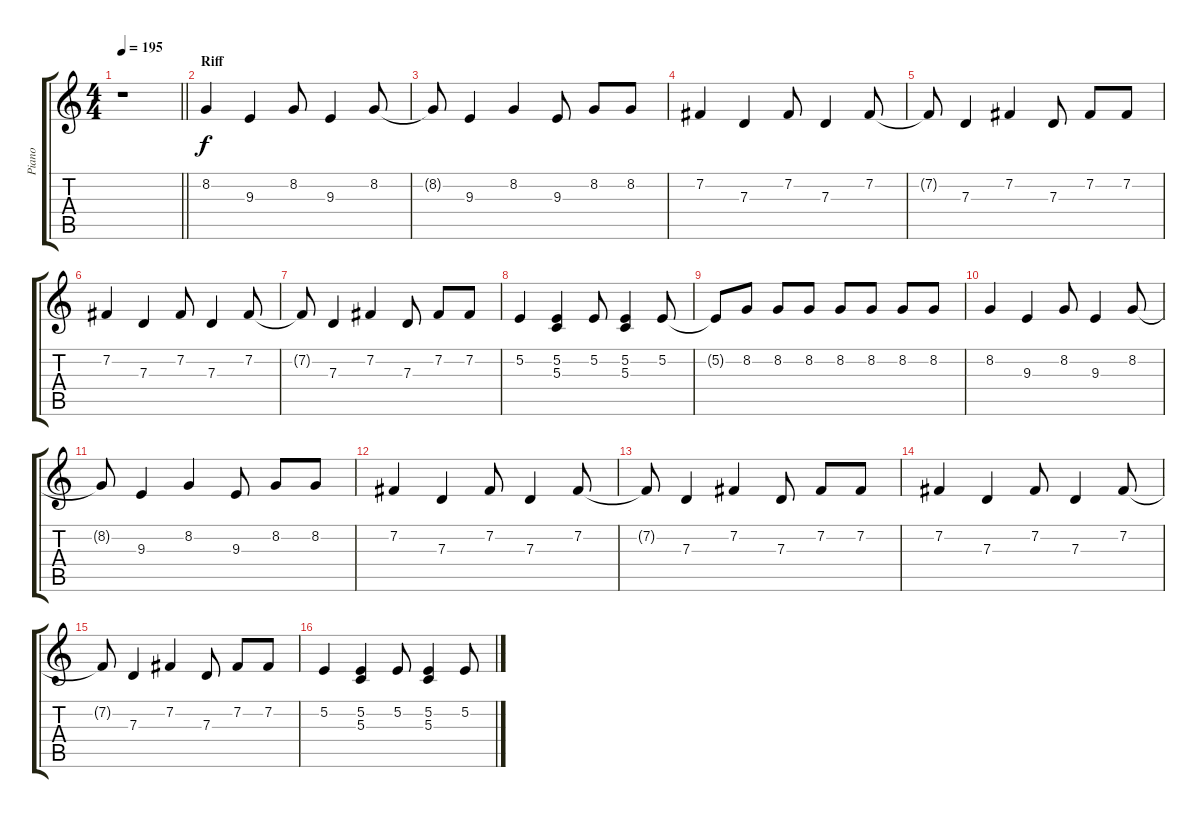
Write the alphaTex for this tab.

\track ("Piano" "Piano") {instrument electricpiano2}
\staff {score tabs}
\tuning (E4 B3 G3 D3 A2 E2) {hide}
\ts (4 4)
\tempo 195
\clef g2
\barLineRight lightlight
\ks c
r.1{dy f} |
\section ("" "Riff")
8.2.4 9.3.4 8.2.8 9.3.4 8.2.8 |
8.2{t}.8 9.3.4 8.2.4 9.3.8 8.2.8 8.2.8 |
7.2.4 7.3.4 7.2.8 7.3.4 7.2.8 |
7.2{t}.8 7.3.4 7.2.4 7.3.8 7.2.8 7.2.8 |
7.2.4 7.3.4 7.2.8 7.3.4 7.2.8 |
7.2{t}.8 7.3.4 7.2.4 7.3.8 7.2.8 7.2.8 |
5.2.4 (5.2 5.3).4 5.2.8 (5.2 5.3).4 5.2.8 |
5.2{t}.8 8.2.8 8.2.8 8.2.8 8.2.8 8.2.8 8.2.8 8.2.8 |
8.2.4 9.3.4 8.2.8 9.3.4 8.2.8 |
8.2{t}.8 9.3.4 8.2.4 9.3.8 8.2.8 8.2.8 |
7.2.4 7.3.4 7.2.8 7.3.4 7.2.8 |
7.2{t}.8 7.3.4 7.2.4 7.3.8 7.2.8 7.2.8 |
7.2.4 7.3.4 7.2.8 7.3.4 7.2.8 |
7.2{t}.8 7.3.4 7.2.4 7.3.8 7.2.8 7.2.8 |
5.2.4 (5.2 5.3).4 5.2.8 (5.2 5.3).4 5.2.8
